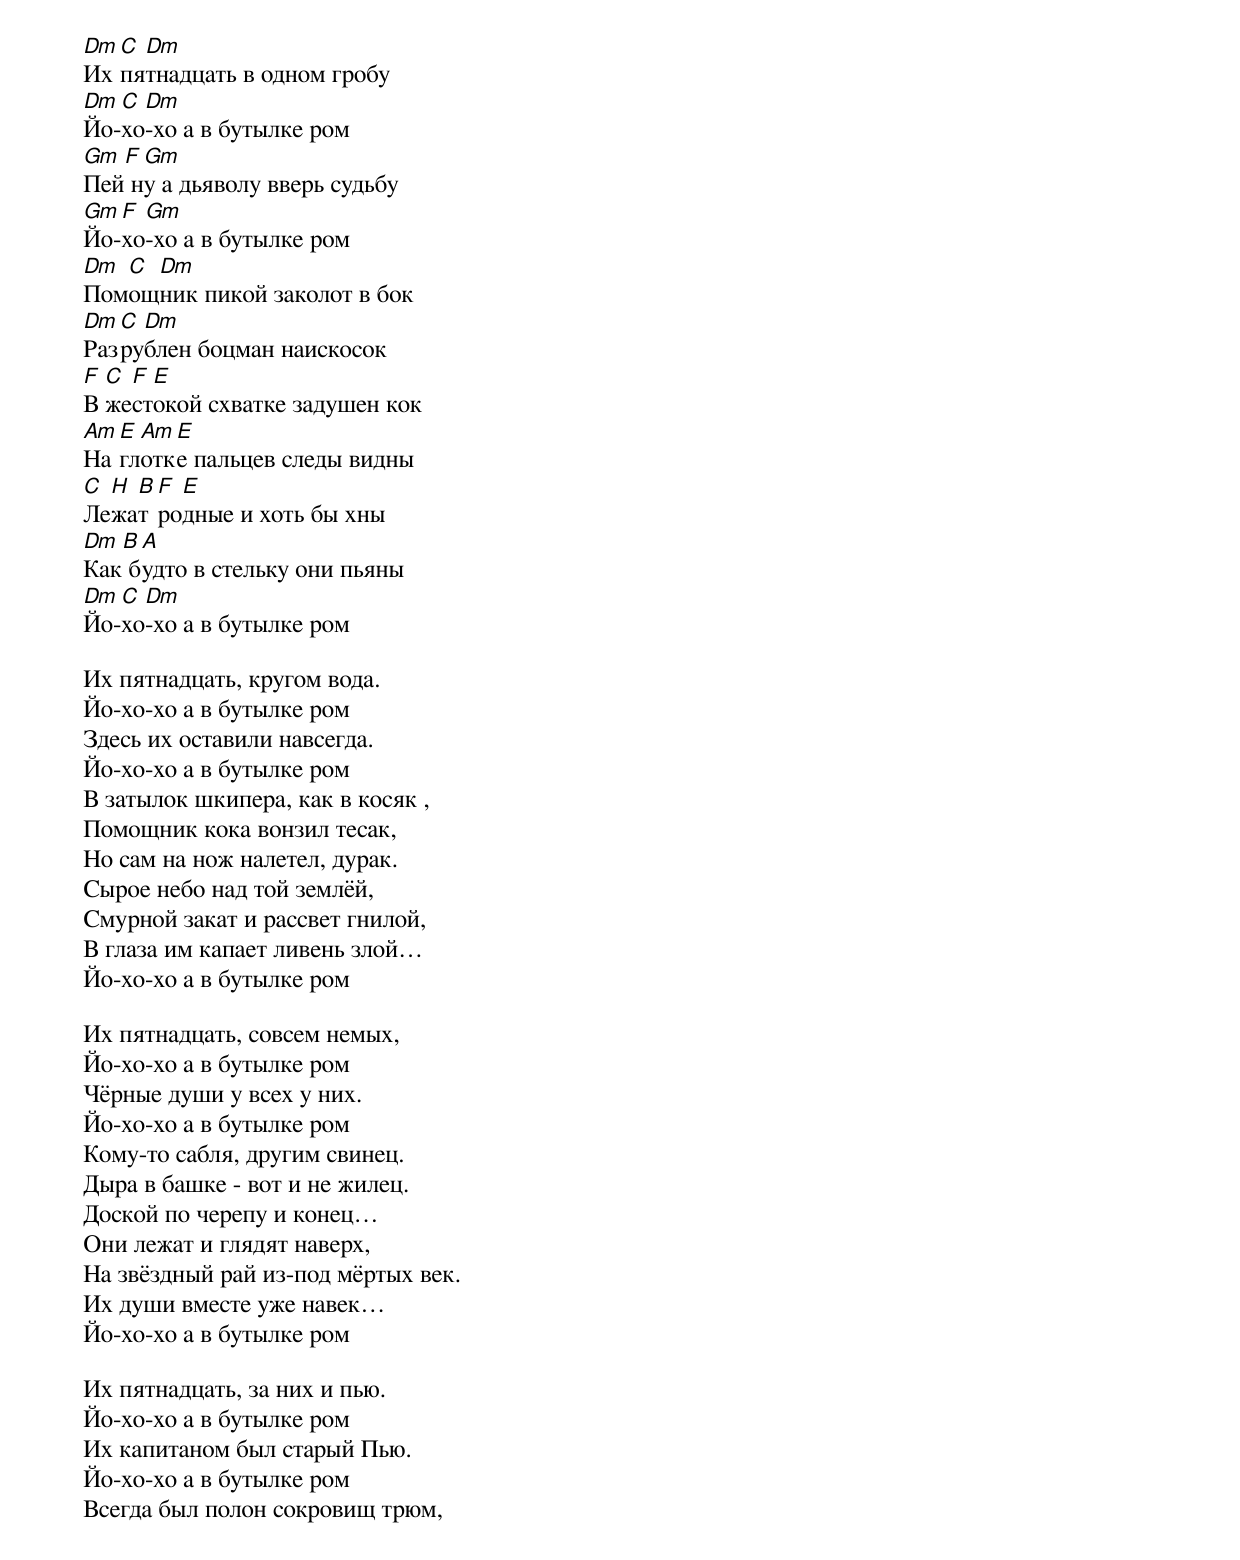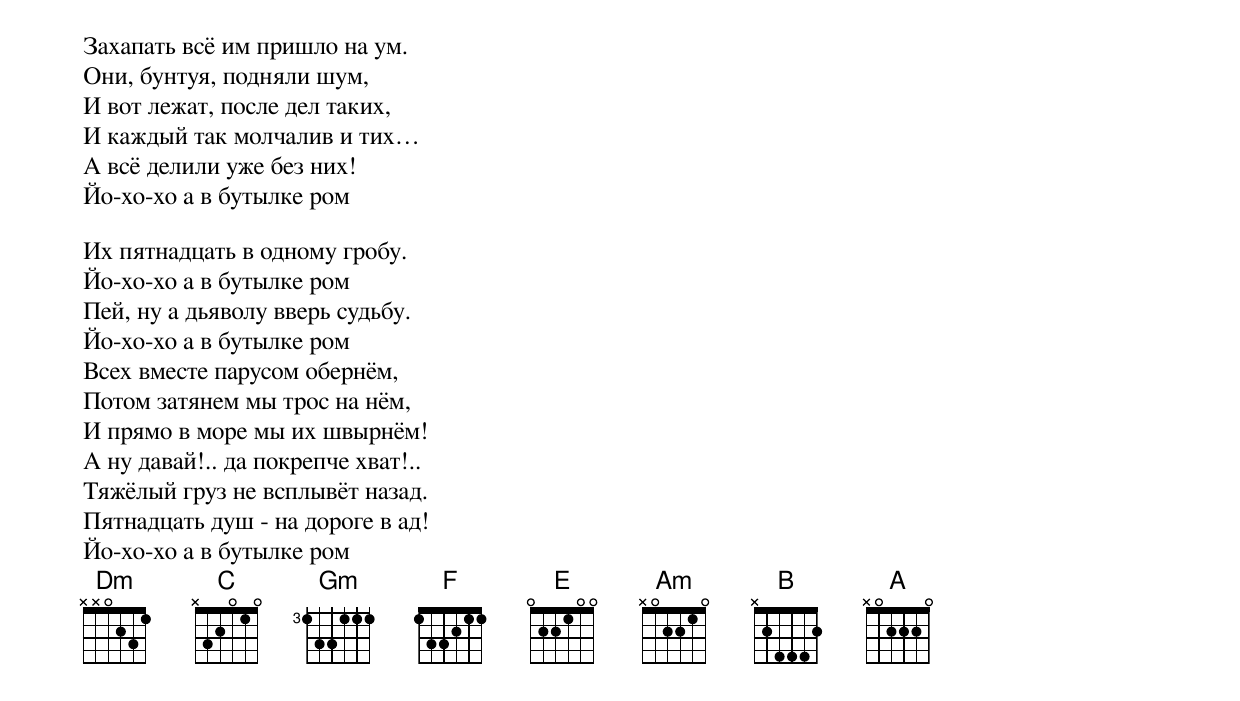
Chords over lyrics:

Dm C Dm
Их пятнадцать в одном гробу
Dm C Dm
Йо-хо-хо а в бутылке ром
Gm F Gm
Пей ну а дьяволу вверь судьбу
Gm F Gm
Йо-хо-хо а в бутылке ром
Dm C Dm
Помощник пикой заколот в бок
Dm C Dm
Разрублен боцман наискосок
F C F E
В жестокой схватке задушен кок
Am E Am E
На глотке пальцев следы видны
C H B F E
Лежат родные и хоть бы хны
Dm B A
Как будто в стельку они пьяны
Dm C Dm
Йо-хо-хо а в бутылке ром

Их пятнадцать, кругом вода.
Йо-хо-хо а в бутылке ром
Здесь их оставили навсегда.
Йо-хо-хо а в бутылке ром
В затылок шкипера, как в косяк ,
Помощник кока вонзил тесак,
Но сам на нож налетел, дурак.
Сырое небо над той землёй,
Смурной закат и рассвет гнилой,
В глаза им капает ливень злой…
Йо-хо-хо а в бутылке ром

Их пятнадцать, совсем немых,
Йо-хо-хо а в бутылке ром
Чёрные души у всех у них.
Йо-хо-хо а в бутылке ром
Кому-то сабля, другим свинец.
Дыра в башке - вот и не жилец.
Доской по черепу и конец…
Они лежат и глядят наверх,
На звёздный рай из-под мёртых век.
Их души вместе уже навек…
Йо-хо-хо а в бутылке ром

Их пятнадцать, за них и пью.
Йо-хо-хо а в бутылке ром
Их капитаном был старый Пью.
Йо-хо-хо а в бутылке ром
Всегда был полон сокровищ трюм,
Захапать всё им пришло на ум.
Они, бунтуя, подняли шум,
И вот лежат, после дел таких,
И каждый так молчалив и тих…
А всё делили уже без них!
Йо-хо-хо а в бутылке ром

Их пятнадцать в одному гробу.
Йо-хо-хо а в бутылке ром
Пей, ну а дьяволу вверь судьбу.
Йо-хо-хо а в бутылке ром
Всех вместе парусом обернём,
Потом затянем мы трос на нём,
И прямо в море мы их швырнём!
А ну давай!.. да покрепче хват!..
Тяжёлый груз не всплывёт назад.
Пятнадцать душ - на дороге в ад!
Йо-хо-хо а в бутылке ром
